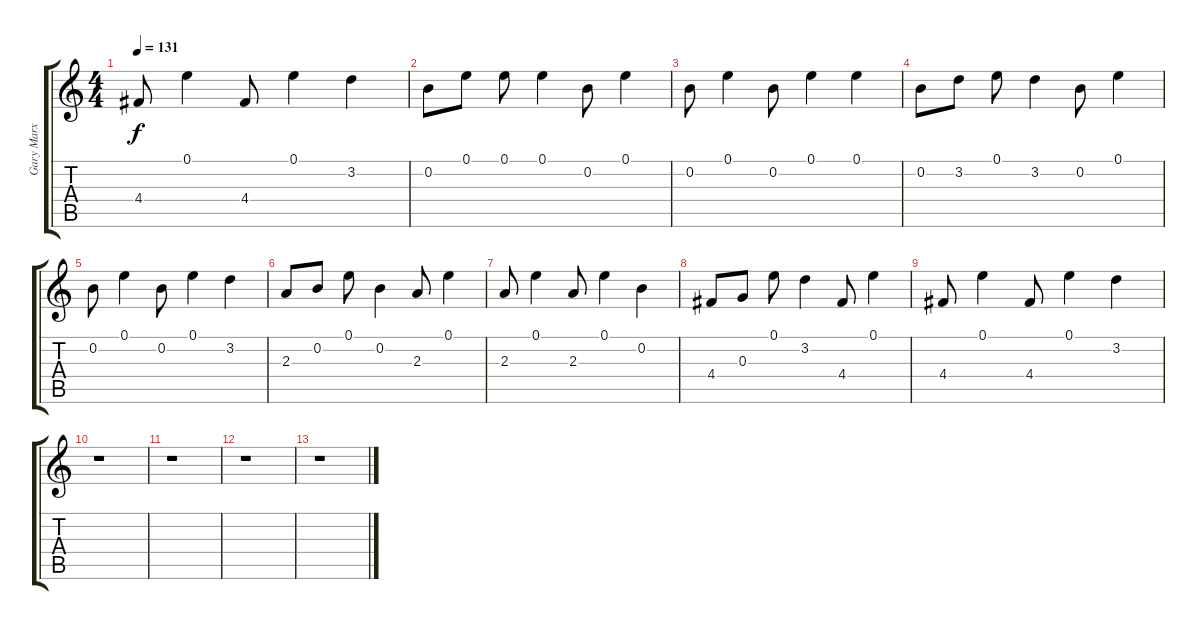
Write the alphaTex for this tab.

\track ("Gary Marx" "Gary Marx") {instrument electricguitarclean}
\staff {score tabs}
\tuning (E4 B3 G3 D3 A2 E2) {hide}
\ts (4 4)
\tempo 131
\clef g2
\ks c
4.4.8{dy f} 0.1.4 4.4.8 0.1.4 3.2.4 |
0.2.8 0.1.8 0.1.8 0.1.4 0.2.8 0.1.4 |
0.2.8 0.1.4 0.2.8 0.1.4 0.1.4 |
0.2.8 3.2.8 0.1.8 3.2.4 0.2.8 0.1.4 |
0.2.8 0.1.4 0.2.8 0.1.4 3.2.4 |
2.3.8 0.2.8 0.1.8 0.2.4 2.3.8 0.1.4 |
2.3.8 0.1.4 2.3.8 0.1.4 0.2.4 |
4.4.8 0.3.8 0.1.8 3.2.4 4.4.8 0.1.4 |
4.4.8 0.1.4 4.4.8 0.1.4 3.2.4 |
r.1 |
r.1 |
r.1 |
r.1
